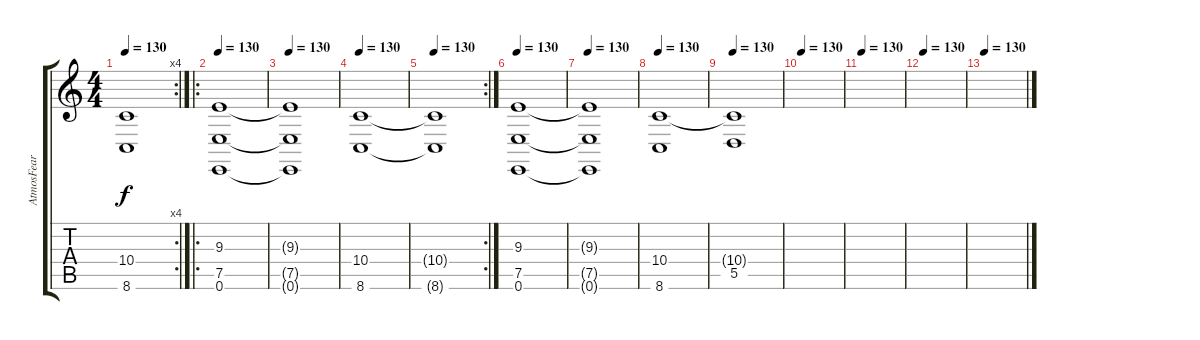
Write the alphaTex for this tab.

\track ("AtmosFear" "AtmosFear") {instrument stringensemble1}
\staff {score tabs}
\tuning (E4 B3 G3 D3 A2 E2) {hide}
\rc 4
\ts (4 4)
\tempo 130
\clef g2
\ks c
(10.4{t} 8.6{t}).1{dy f} |
\ro
\tempo 130
(9.3 7.5 0.6).1 |
\tempo 130
(9.3{t} 7.5{t} 0.6{t}).1 |
\tempo 130
(10.4 8.6).1 |
\rc 2
\tempo 130
(10.4{t} 8.6{t}).1 |
\tempo 130
(9.3 7.5 0.6).1 |
\tempo 130
(9.3{t} 7.5{t} 0.6{t}).1 |
\tempo 130
(10.4 8.6).1 |
\tempo 130
(10.4{t} 5.5).1 |
\tempo 130
|
\tempo 130
|
\tempo 130
|
\tempo 130
